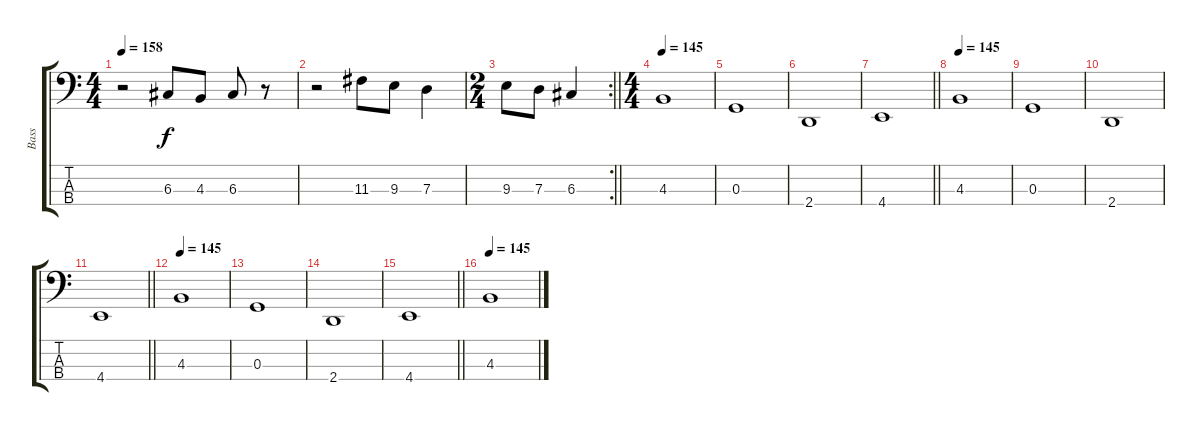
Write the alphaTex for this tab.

\track ("Bass" "Bass") {solo instrument electricbasspick}
\staff {score tabs}
\tuning (F2 C2 G1 C1) {hide}
\ts (4 4)
\tempo 158
\clef f4
\ks c
r.2{dy f} 6.3.8 4.3.8 6.3.8 r.8 |
r.2 11.3.8 9.3.8 7.3.4 |
\rc 2
\ts (2 4)
\barLineRight lightlight
9.3.8 7.3.8 6.3.4 |
\ts (4 4)
\section ("" "")
\tempo 145
4.3.1 |
0.3.1 |
2.4.1 |
\barLineRight lightlight
4.4.1 |
\tempo 145
4.3.1 |
0.3.1 |
2.4.1 |
\barLineRight lightlight
4.4.1 |
\tempo 145
4.3.1 |
0.3.1 |
2.4.1 |
\barLineRight lightlight
4.4.1 |
\tempo 145
4.3.1
